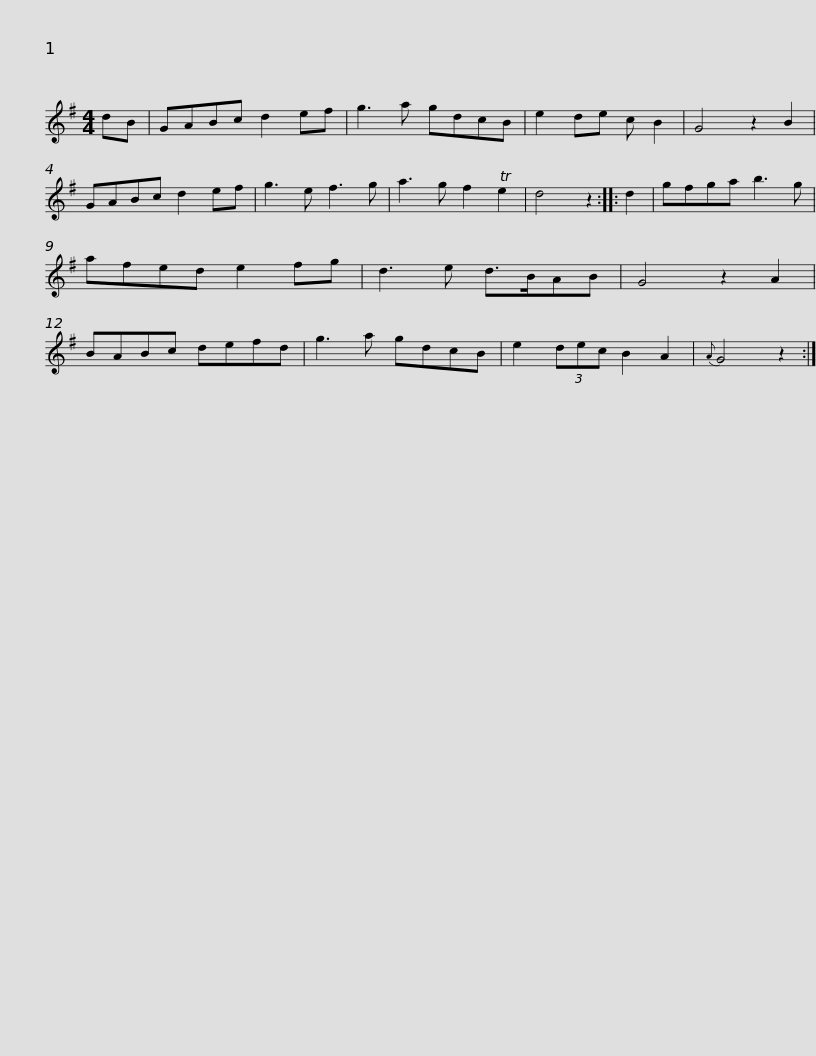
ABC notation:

X:1
L:1/8
M:4/4
I:linebreak $
K:G
V:1 treble
V:1
 dB | GABc d2 ef | g3 a gdcB | e2 de c B2 | G4 z2 B2 | %5
 GABc d2 ef | g3 e f3 g | a3 g f2 Te2 |$ d4 z2 :: d2 | %10
 gfga b3 g | afed e2 fg | d3 e d>BAB | G4 z2 A2 | BABc defd | %15
 g3 a gdcB |$ e2 (3dec B2 A2 |{A} G4 z2 :| %18
